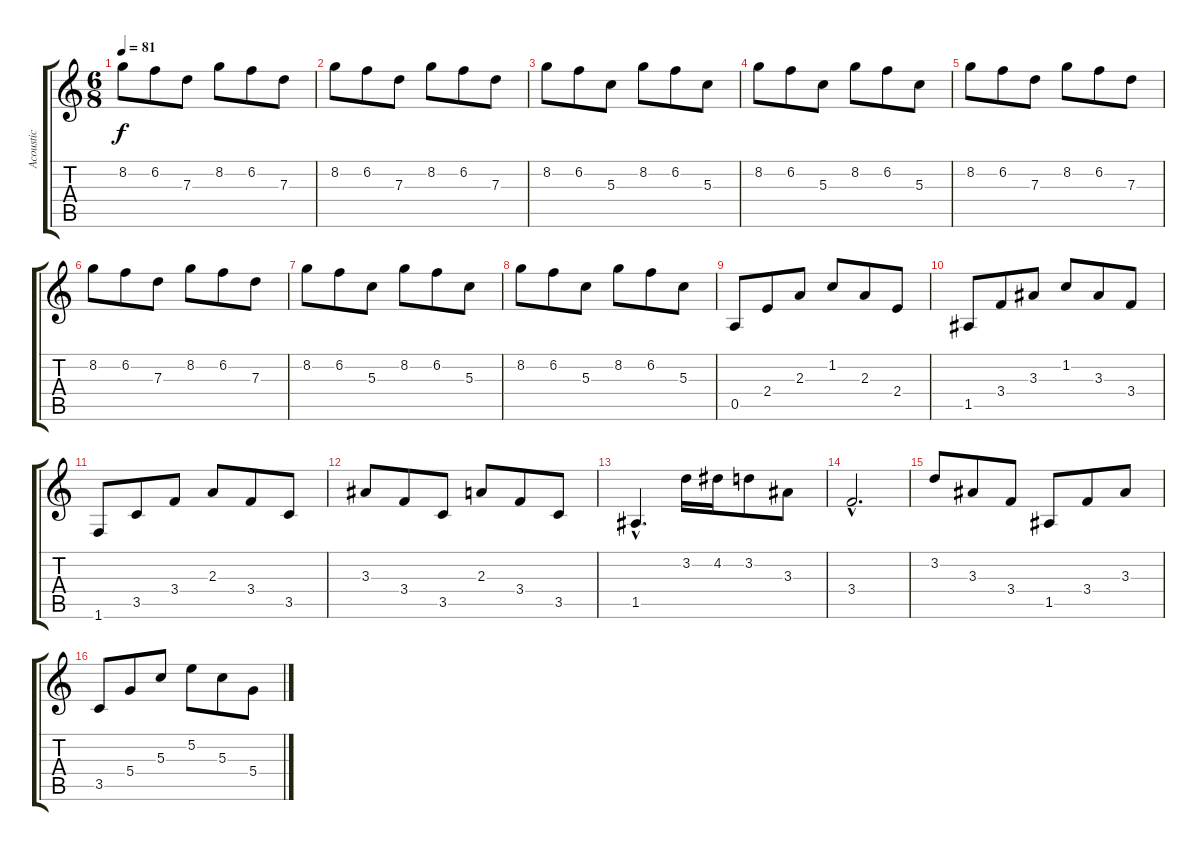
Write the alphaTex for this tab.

\track ("Acoustic" "Acoustic") {instrument acousticguitarsteel}
\staff {score tabs}
\tuning (E4 B3 G3 D3 A2 E2) {hide}
\ts (6 8)
\tempo 81
\clef g2
\ks c
8.2.8{dy f} 6.2.8 7.3.8 8.2.8 6.2.8 7.3.8 |
8.2.8 6.2.8 7.3.8 8.2.8 6.2.8 7.3.8 |
8.2.8 6.2.8 5.3.8 8.2.8 6.2.8 5.3.8 |
8.2.8 6.2.8 5.3.8 8.2.8 6.2.8 5.3.8 |
8.2.8 6.2.8 7.3.8 8.2.8 6.2.8 7.3.8 |
8.2.8 6.2.8 7.3.8 8.2.8 6.2.8 7.3.8 |
8.2.8 6.2.8 5.3.8 8.2.8 6.2.8 5.3.8 |
8.2.8 6.2.8 5.3.8 8.2.8 6.2.8 5.3.8 |
0.5.8 2.4.8 2.3.8 1.2.8 2.3.8 2.4.8 |
1.5.8 3.4.8 3.3.8 1.2.8 3.3.8 3.4.8 |
1.6.8 3.5.8 3.4.8 2.3.8 3.4.8 3.5.8 |
3.3.8 3.4.8 3.5.8 2.3.8 3.4.8 3.5.8 |
1.5{hac}.4{d} 3.2.16 4.2.16 3.2.8 3.3.8 |
3.4{hac}.2{d} |
3.2.8 3.3.8 3.4.8 1.5.8 3.4.8 3.3.8 |
3.5.8 5.4.8 5.3.8 5.2.8 5.3.8 5.4.8
